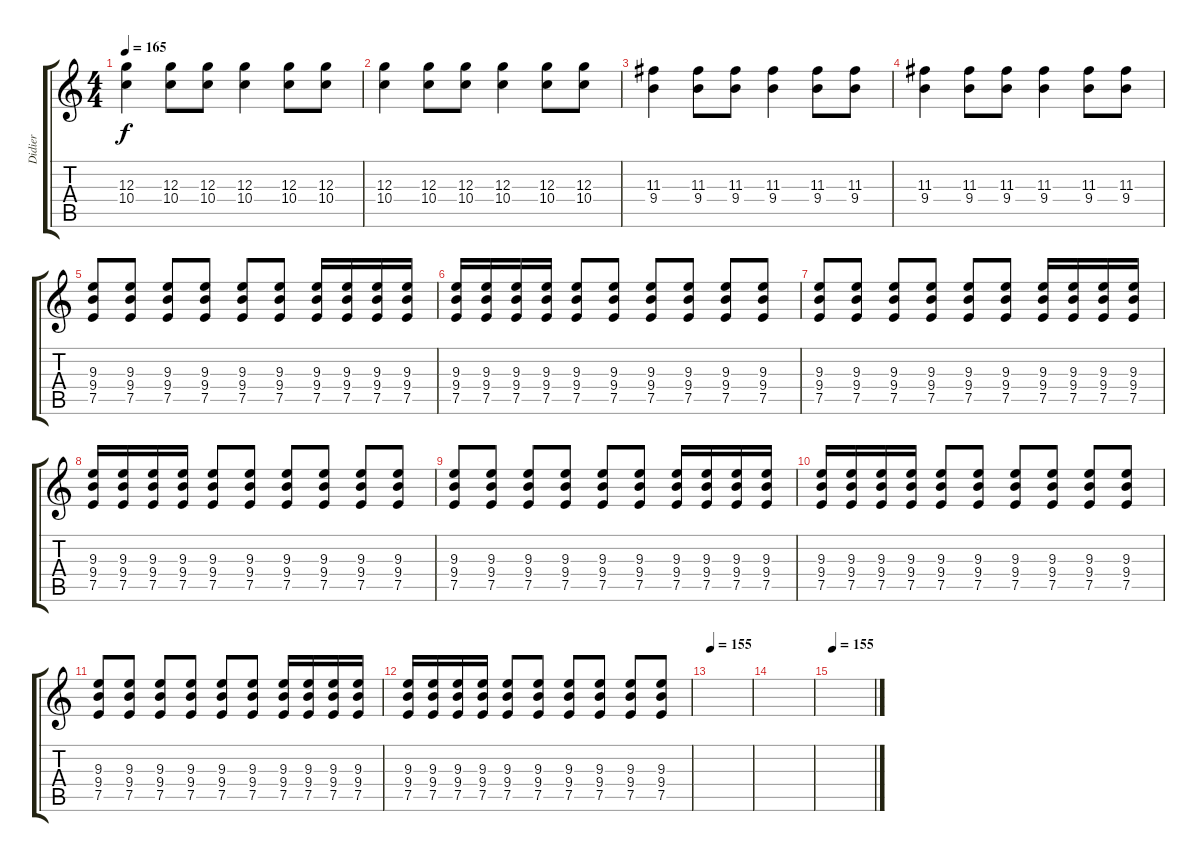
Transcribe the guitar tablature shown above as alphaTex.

\track ("Didier" "Didier") {instrument distortionguitar}
\staff {score tabs}
\tuning (E4 B3 G3 D3 A2 E2) {hide}
\ts (4 4)
\tempo 165
\clef g2
\ks c
(12.3 10.4).4{dy f} (12.3 10.4).8 (12.3 10.4).8 (12.3 10.4).4 (12.3 10.4).8 (12.3 10.4).8 |
(12.3 10.4).4 (12.3 10.4).8 (12.3 10.4).8 (12.3 10.4).4 (12.3 10.4).8 (12.3 10.4).8 |
(11.3 9.4).4 (11.3 9.4).8 (11.3 9.4).8 (11.3 9.4).4 (11.3 9.4).8 (11.3 9.4).8 |
(11.3 9.4).4 (11.3 9.4).8 (11.3 9.4).8 (11.3 9.4).4 (11.3 9.4).8 (11.3 9.4).8 |
(9.3 9.4 7.5).8 (9.3 9.4 7.5).8 (9.3 9.4 7.5).8 (9.3 9.4 7.5).8 (9.3 9.4 7.5).8 (9.3 9.4 7.5).8 (9.3 9.4 7.5).16 (9.3 9.4 7.5).16 (9.3 9.4 7.5).16 (9.3 9.4 7.5).16 |
(9.3 9.4 7.5).16 (9.3 9.4 7.5).16 (9.3 9.4 7.5).16 (9.3 9.4 7.5).16 (9.3 9.4 7.5).8 (9.3 9.4 7.5).8 (9.3 9.4 7.5).8 (9.3 9.4 7.5).8 (9.3 9.4 7.5).8 (9.3 9.4 7.5).8 |
(9.3 9.4 7.5).8 (9.3 9.4 7.5).8 (9.3 9.4 7.5).8 (9.3 9.4 7.5).8 (9.3 9.4 7.5).8 (9.3 9.4 7.5).8 (9.3 9.4 7.5).16 (9.3 9.4 7.5).16 (9.3 9.4 7.5).16 (9.3 9.4 7.5).16 |
(9.3 9.4 7.5).16 (9.3 9.4 7.5).16 (9.3 9.4 7.5).16 (9.3 9.4 7.5).16 (9.3 9.4 7.5).8 (9.3 9.4 7.5).8 (9.3 9.4 7.5).8 (9.3 9.4 7.5).8 (9.3 9.4 7.5).8 (9.3 9.4 7.5).8 |
(9.3 9.4 7.5).8 (9.3 9.4 7.5).8 (9.3 9.4 7.5).8 (9.3 9.4 7.5).8 (9.3 9.4 7.5).8 (9.3 9.4 7.5).8 (9.3 9.4 7.5).16 (9.3 9.4 7.5).16 (9.3 9.4 7.5).16 (9.3 9.4 7.5).16 |
(9.3 9.4 7.5).16 (9.3 9.4 7.5).16 (9.3 9.4 7.5).16 (9.3 9.4 7.5).16 (9.3 9.4 7.5).8 (9.3 9.4 7.5).8 (9.3 9.4 7.5).8 (9.3 9.4 7.5).8 (9.3 9.4 7.5).8 (9.3 9.4 7.5).8 |
(9.3 9.4 7.5).8 (9.3 9.4 7.5).8 (9.3 9.4 7.5).8 (9.3 9.4 7.5).8 (9.3 9.4 7.5).8 (9.3 9.4 7.5).8 (9.3 9.4 7.5).16 (9.3 9.4 7.5).16 (9.3 9.4 7.5).16 (9.3 9.4 7.5).16 |
(9.3 9.4 7.5).16 (9.3 9.4 7.5).16 (9.3 9.4 7.5).16 (9.3 9.4 7.5).16 (9.3 9.4 7.5).8 (9.3 9.4 7.5).8 (9.3 9.4 7.5).8 (9.3 9.4 7.5).8 (9.3 9.4 7.5).8 (9.3 9.4 7.5).8 |
\tempo 155
|
|
\tempo 155
